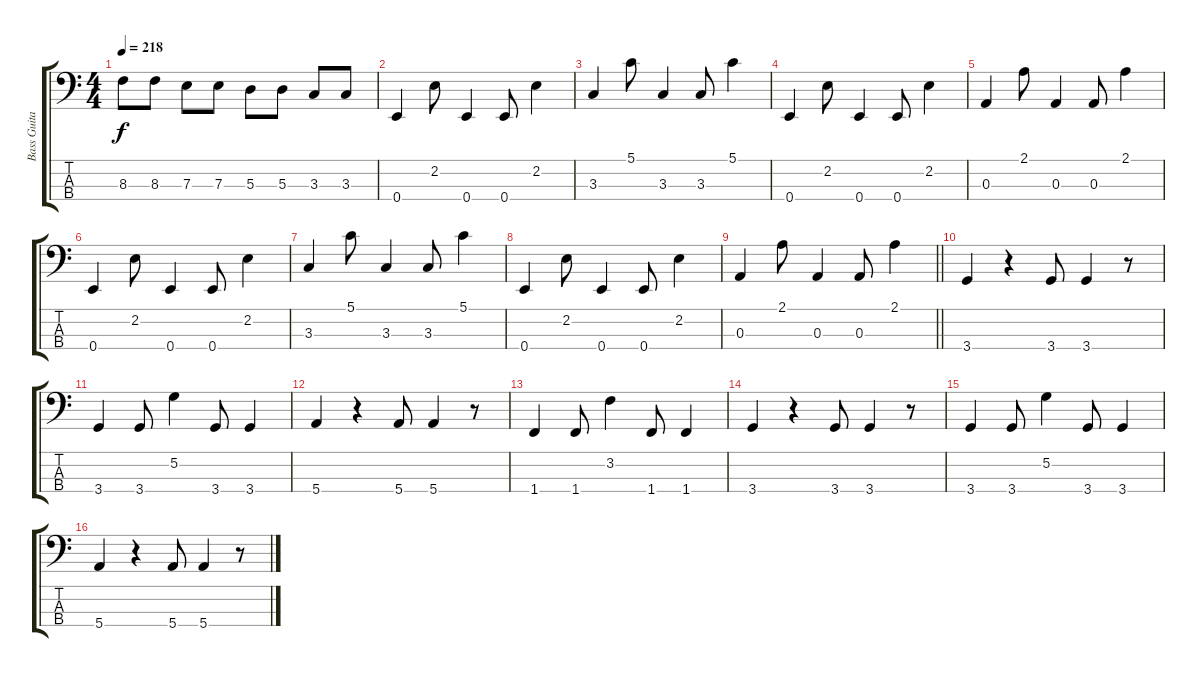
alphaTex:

\track ("Bass Guitar" "Bass Guita") {instrument electricbassfinger}
\staff {score tabs}
\tuning (G2 D2 A1 E1) {hide}
\ts (4 4)
\tempo 218
\clef f4
\ks c
8.3.8{dy f} 8.3.8 7.3.8 7.3.8 5.3.8 5.3.8 3.3.8 3.3.8 |
0.4.4 2.2.8 0.4.4 0.4.8 2.2.4 |
3.3.4 5.1.8 3.3.4 3.3.8 5.1.4 |
0.4.4 2.2.8 0.4.4 0.4.8 2.2.4 |
0.3.4 2.1.8 0.3.4 0.3.8 2.1.4 |
0.4.4 2.2.8 0.4.4 0.4.8 2.2.4 |
3.3.4 5.1.8 3.3.4 3.3.8 5.1.4 |
0.4.4 2.2.8 0.4.4 0.4.8 2.2.4 |
\barLineRight lightlight
0.3.4 2.1.8 0.3.4 0.3.8 2.1.4 |
3.4.4 r.4 3.4.8 3.4.4 r.8 |
3.4.4 3.4.8 5.2.4 3.4.8 3.4.4 |
5.4.4 r.4 5.4.8 5.4.4 r.8 |
1.4.4 1.4.8 3.2.4 1.4.8 1.4.4 |
3.4.4 r.4 3.4.8 3.4.4 r.8 |
3.4.4 3.4.8 5.2.4 3.4.8 3.4.4 |
5.4.4 r.4 5.4.8 5.4.4 r.8
